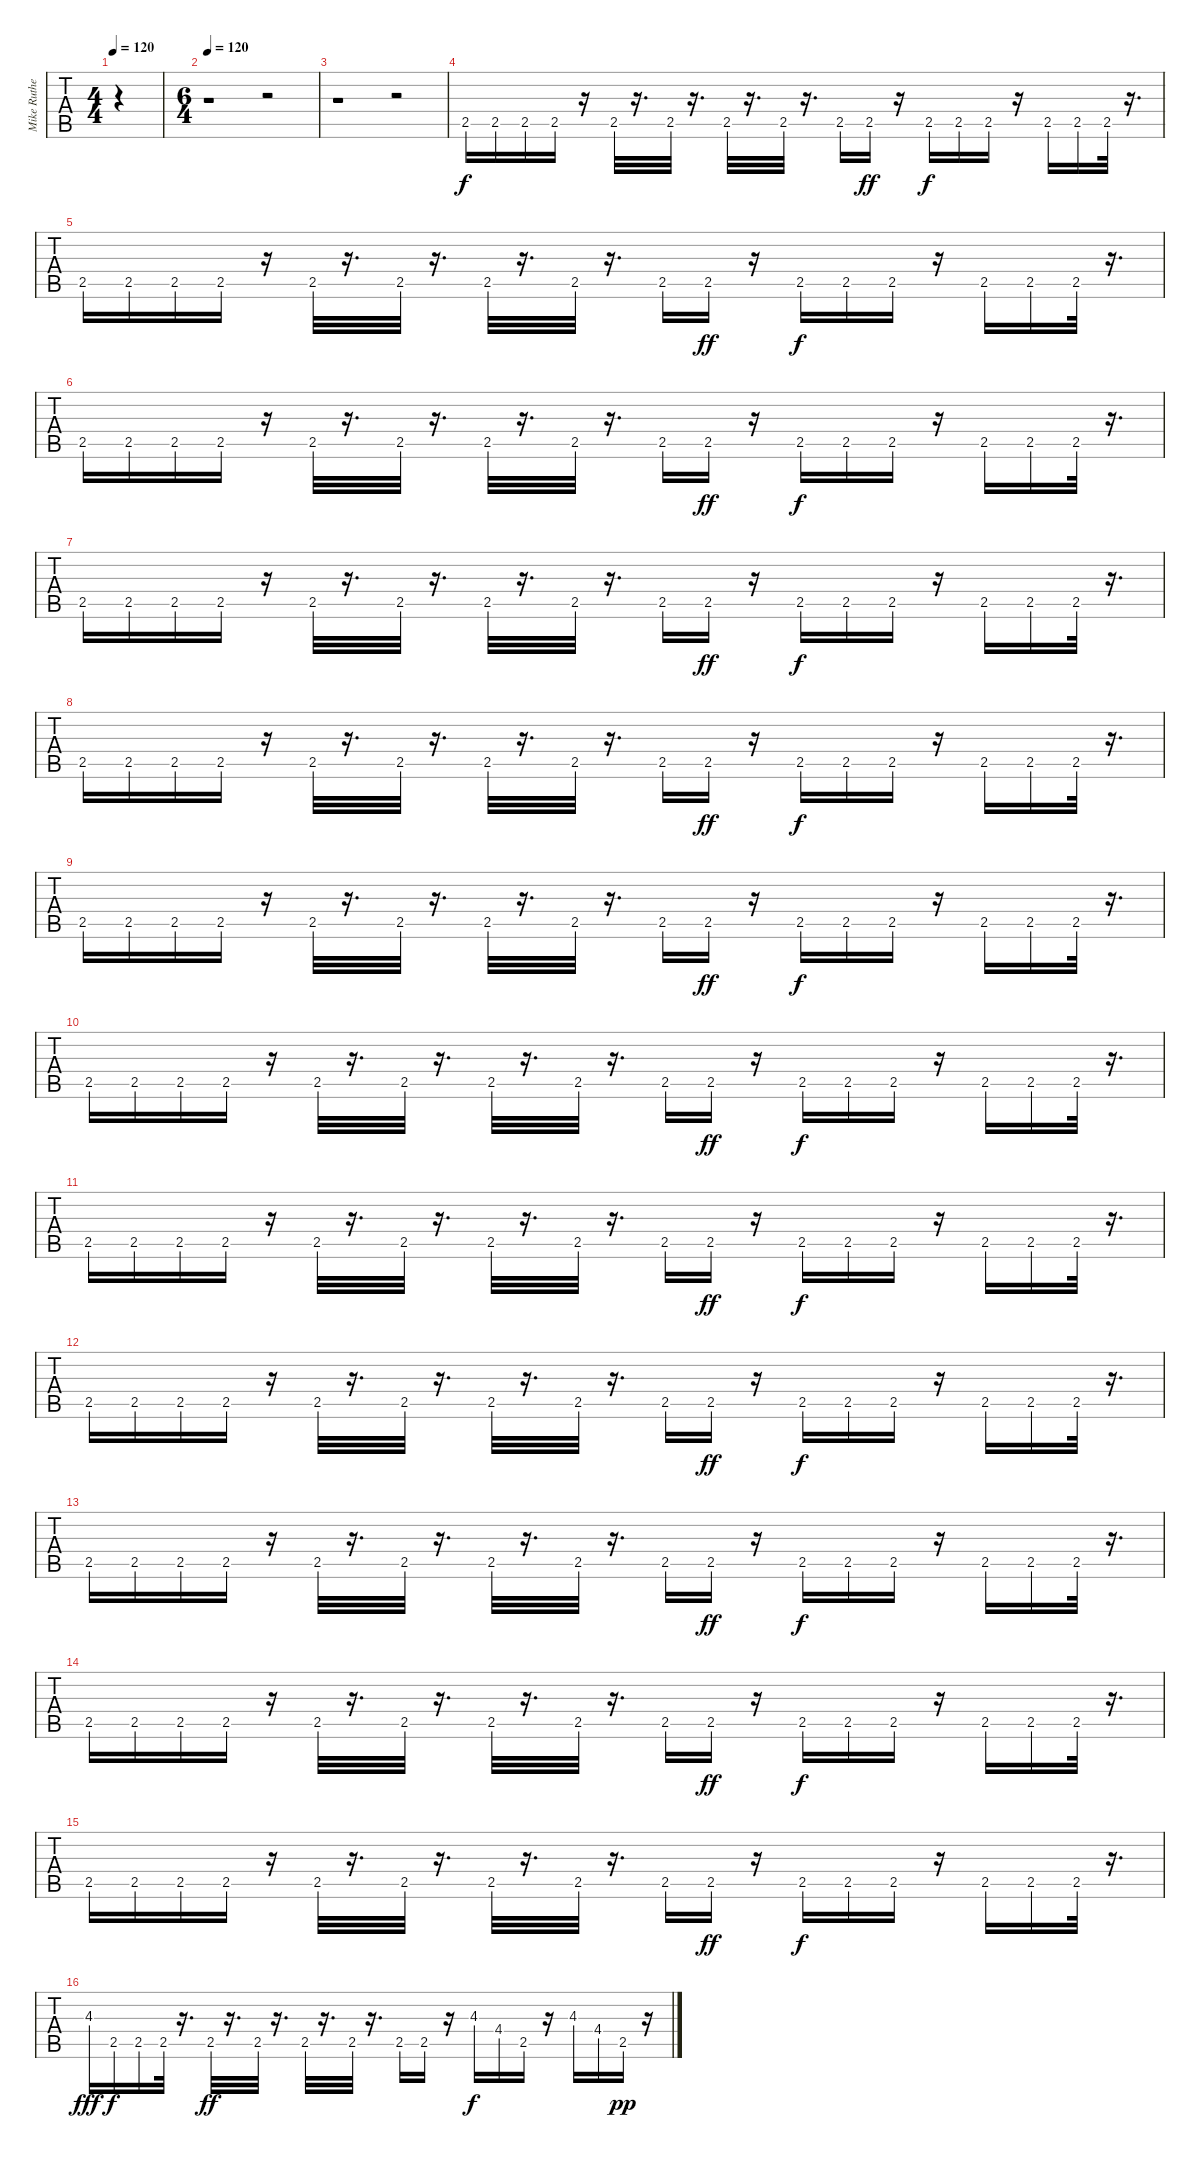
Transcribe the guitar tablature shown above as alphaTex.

\track ("Mike Rutherford" "Mike Ruthe") {solo instrument electricbasspick}
\staff {tabs}
\tuning (C3 G2 D2 A1 E1 B0) {hide}
\ts (4 4)
\tempo 120
\clef f4
\ks c
|
\ts (6 4)
\tempo 120
r.1 r.2 |
r.1 r.2 |
2.5.16 2.5.16 2.5.16 2.5.16 r.16 2.5.32 r.16{d} 2.5.32 r.16{d} 2.5.32 r.16{d} 2.5.32 r.16{d} 2.5.16 2.5.16{dy ff} r.16 2.5.16{dy f} 2.5.16 2.5.16 r.16 2.5.16 2.5.16 2.5.32 r.16{d} |
2.5.16 2.5.16 2.5.16 2.5.16 r.16 2.5.32 r.16{d} 2.5.32 r.16{d} 2.5.32 r.16{d} 2.5.32 r.16{d} 2.5.16 2.5.16{dy ff} r.16 2.5.16{dy f} 2.5.16 2.5.16 r.16 2.5.16 2.5.16 2.5.32 r.16{d} |
2.5.16 2.5.16 2.5.16 2.5.16 r.16 2.5.32 r.16{d} 2.5.32 r.16{d} 2.5.32 r.16{d} 2.5.32 r.16{d} 2.5.16 2.5.16{dy ff} r.16 2.5.16{dy f} 2.5.16 2.5.16 r.16 2.5.16 2.5.16 2.5.32 r.16{d} |
2.5.16 2.5.16 2.5.16 2.5.16 r.16 2.5.32 r.16{d} 2.5.32 r.16{d} 2.5.32 r.16{d} 2.5.32 r.16{d} 2.5.16 2.5.16{dy ff} r.16 2.5.16{dy f} 2.5.16 2.5.16 r.16 2.5.16 2.5.16 2.5.32 r.16{d} |
2.5.16 2.5.16 2.5.16 2.5.16 r.16 2.5.32 r.16{d} 2.5.32 r.16{d} 2.5.32 r.16{d} 2.5.32 r.16{d} 2.5.16 2.5.16{dy ff} r.16 2.5.16{dy f} 2.5.16 2.5.16 r.16 2.5.16 2.5.16 2.5.32 r.16{d} |
2.5.16 2.5.16 2.5.16 2.5.16 r.16 2.5.32 r.16{d} 2.5.32 r.16{d} 2.5.32 r.16{d} 2.5.32 r.16{d} 2.5.16 2.5.16{dy ff} r.16 2.5.16{dy f} 2.5.16 2.5.16 r.16 2.5.16 2.5.16 2.5.32 r.16{d} |
2.5.16 2.5.16 2.5.16 2.5.16 r.16 2.5.32 r.16{d} 2.5.32 r.16{d} 2.5.32 r.16{d} 2.5.32 r.16{d} 2.5.16 2.5.16{dy ff} r.16 2.5.16{dy f} 2.5.16 2.5.16 r.16 2.5.16 2.5.16 2.5.32 r.16{d} |
2.5.16 2.5.16 2.5.16 2.5.16 r.16 2.5.32 r.16{d} 2.5.32 r.16{d} 2.5.32 r.16{d} 2.5.32 r.16{d} 2.5.16 2.5.16{dy ff} r.16 2.5.16{dy f} 2.5.16 2.5.16 r.16 2.5.16 2.5.16 2.5.32 r.16{d} |
2.5.16 2.5.16 2.5.16 2.5.16 r.16 2.5.32 r.16{d} 2.5.32 r.16{d} 2.5.32 r.16{d} 2.5.32 r.16{d} 2.5.16 2.5.16{dy ff} r.16 2.5.16{dy f} 2.5.16 2.5.16 r.16 2.5.16 2.5.16 2.5.32 r.16{d} |
2.5.16 2.5.16 2.5.16 2.5.16 r.16 2.5.32 r.16{d} 2.5.32 r.16{d} 2.5.32 r.16{d} 2.5.32 r.16{d} 2.5.16 2.5.16{dy ff} r.16 2.5.16{dy f} 2.5.16 2.5.16 r.16 2.5.16 2.5.16 2.5.32 r.16{d} |
2.5.16 2.5.16 2.5.16 2.5.16 r.16 2.5.32 r.16{d} 2.5.32 r.16{d} 2.5.32 r.16{d} 2.5.32 r.16{d} 2.5.16 2.5.16{dy ff} r.16 2.5.16{dy f} 2.5.16 2.5.16 r.16 2.5.16 2.5.16 2.5.32 r.16{d} |
2.5.16 2.5.16 2.5.16 2.5.16 r.16 2.5.32 r.16{d} 2.5.32 r.16{d} 2.5.32 r.16{d} 2.5.32 r.16{d} 2.5.16 2.5.16{dy ff} r.16 2.5.16{dy f} 2.5.16 2.5.16 r.16 2.5.16 2.5.16 2.5.32 r.16{d} |
4.3.16{dy fff} 2.5.16{dy f} 2.5.16 2.5.32 r.16{d} 2.5.32{dy ff} r.16{d} 2.5.32 r.16{d} 2.5.32 r.16{d} 2.5.32 r.16{d} 2.5.16 2.5.16 r.16 4.3.16{dy f} 4.4.16 2.5.16 r.16 4.3.16 4.4.16 2.5.16{dy pp} r.16
